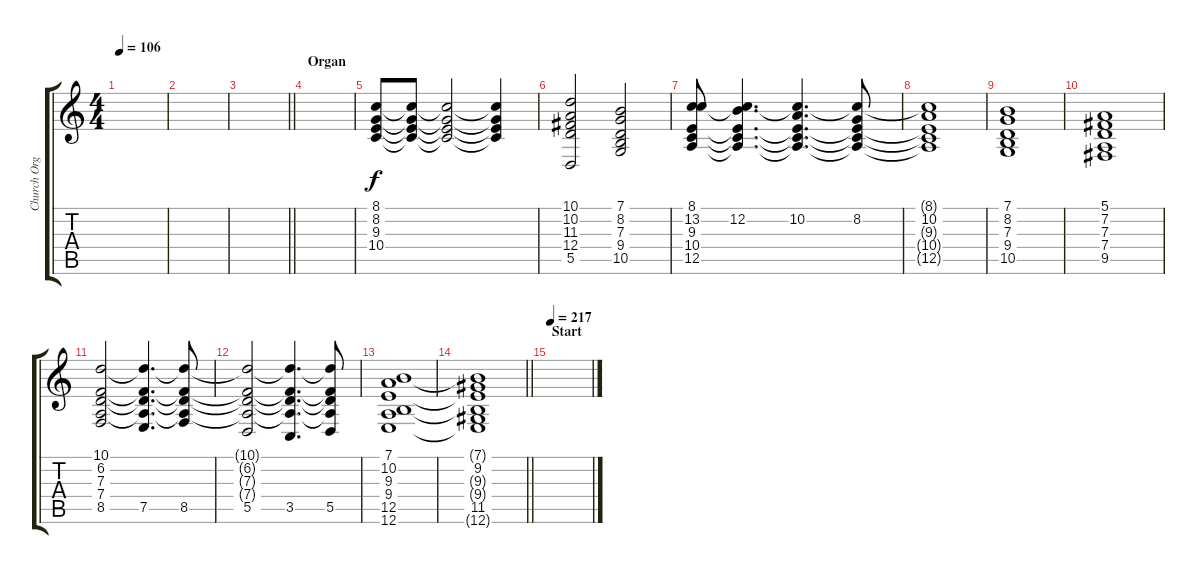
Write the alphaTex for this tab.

\track ("Church Organ" "Church Org") {instrument churchorgan}
\staff {score tabs}
\tuning (E4 B3 G3 D3 A2 E2) {hide}
\ts (4 4)
\tempo 106
\clef g2
\ks c
|
|
\barLineRight lightlight
|
\section ("" "Organ")
|
(8.1 8.2 9.3 10.4).8 (8.1{t} 8.2{t} 9.3{t} 10.4{t}).8 (8.1{t} 8.2{t} 9.3{t} 10.4{t}).2 (8.1{t} 8.2{t} 9.3{t} 10.4{t}).4 |
(10.1 10.2 11.3 12.4 5.5).2 (7.1 8.2 7.3 9.4 10.5).2 |
(8.1 13.2 9.3 10.4 12.5).8 (8.1{t} 12.2 9.3{t} 10.4{t} 12.5{t}).4{d} (8.1{t} 10.2 9.3{t} 10.4{t} 12.5{t}).4{d} (8.1{t} 8.2 9.3{t} 10.4{t} 12.5{t}).8 |
(8.1{t} 10.2 9.3{t} 10.4{t} 12.5{t}).1 |
(7.1 8.2 7.3 9.4 10.5).1 |
(5.1 7.2 7.3 7.4 9.5).1 |
(10.1 6.2 7.3 7.4 8.5).2 (10.1{t} 6.2{t} 7.3{t} 7.4{t} 7.5).4{d} (10.1{t} 6.2{t} 7.3{t} 7.4{t} 8.5).8 |
(10.1{t} 6.2{t} 7.3{t} 7.4{t} 5.5).2 (10.1{t} 6.2{t} 7.3{t} 7.4{t} 3.5).4{d} (10.1{t} 6.2{t} 7.3{t} 7.4{t} 5.5).8 |
(7.1 10.2 9.3 9.4 12.5 12.6).1 |
\barLineRight lightlight
(7.1{t} 9.2 9.3{t} 9.4{t} 11.5 12.6{t}).1 |
\section ("" "Start")
\tempo 217
